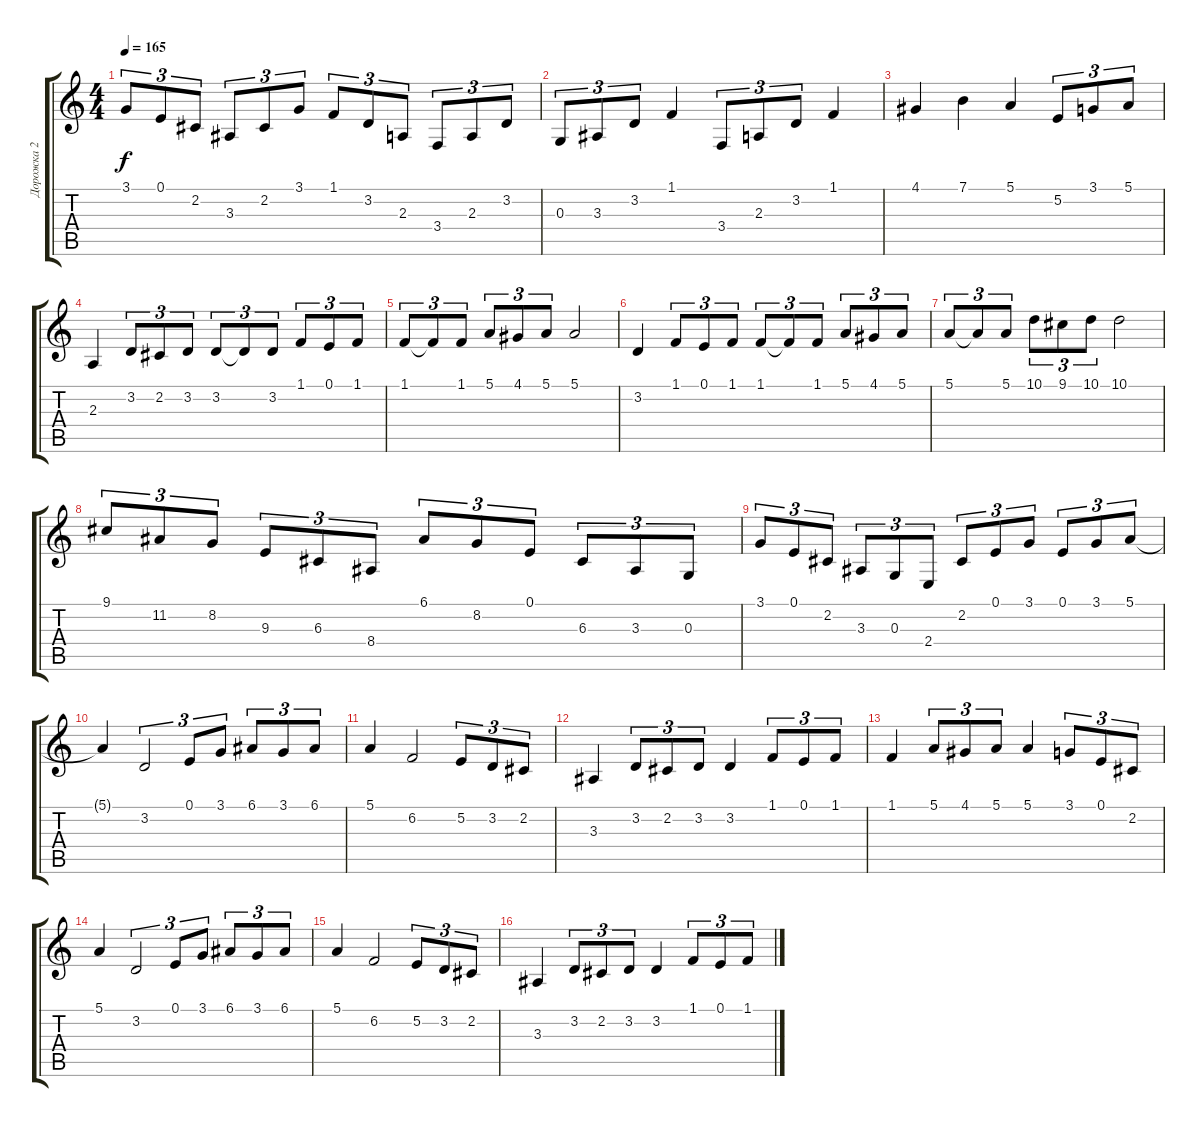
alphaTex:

\track ("Дорожка 2" "Дорожка 2") {instrument lead2sawtooth}
\staff {score tabs}
\tuning (E4 B3 G3 D3 A2 E2) {hide}
\ts (4 4)
\tempo 165
\clef g2
\ks c
3.1.8{tu (3 2) dy f} 0.1.8{tu (3 2)} 2.2.8{tu (3 2)} 3.3.8{tu (3 2)} 2.2.8{tu (3 2)} 3.1.8{tu (3 2)} 1.1.8{tu (3 2)} 3.2.8{tu (3 2)} 2.3.8{tu (3 2)} 3.4.8{tu (3 2)} 2.3.8{tu (3 2)} 3.2.8{tu (3 2)} |
0.3.8{tu (3 2)} 3.3.8{tu (3 2)} 3.2.8{tu (3 2)} 1.1.4 3.4.8{tu (3 2)} 2.3.8{tu (3 2)} 3.2.8{tu (3 2)} 1.1.4 |
4.1.4 7.1.4 5.1.4 5.2.8{tu (3 2)} 3.1.8{tu (3 2)} 5.1.8{tu (3 2)} |
2.3.4 3.2.8{tu (3 2)} 2.2.8{tu (3 2)} 3.2.8{tu (3 2)} 3.2.8{tu (3 2)} 3.2{t}.8{tu (3 2)} 3.2.8{tu (3 2)} 1.1.8{tu (3 2)} 0.1.8{tu (3 2)} 1.1.8{tu (3 2)} |
1.1.8{tu (3 2)} 1.1{t}.8{tu (3 2)} 1.1.8{tu (3 2)} 5.1.8{tu (3 2)} 4.1.8{tu (3 2)} 5.1.8{tu (3 2)} 5.1.2 |
3.2.4 1.1.8{tu (3 2)} 0.1.8{tu (3 2)} 1.1.8{tu (3 2)} 1.1.8{tu (3 2)} 1.1{t}.8{tu (3 2)} 1.1.8{tu (3 2)} 5.1.8{tu (3 2)} 4.1.8{tu (3 2)} 5.1.8{tu (3 2)} |
5.1.8{tu (3 2)} 5.1{t}.8{tu (3 2)} 5.1.8{tu (3 2)} 10.1.8{tu (3 2)} 9.1.8{tu (3 2)} 10.1.8{tu (3 2)} 10.1.2 |
9.1.8{tu (3 2)} 11.2.8{tu (3 2)} 8.2.8{tu (3 2)} 9.3.8{tu (3 2)} 6.3.8{tu (3 2)} 8.4.8{tu (3 2)} 6.1.8{tu (3 2)} 8.2.8{tu (3 2)} 0.1.8{tu (3 2)} 6.3.8{tu (3 2)} 3.3.8{tu (3 2)} 0.3.8{tu (3 2)} |
3.1.8{tu (3 2)} 0.1.8{tu (3 2)} 2.2.8{tu (3 2)} 3.3.8{tu (3 2)} 0.3.8{tu (3 2)} 2.4.8{tu (3 2)} 2.2.8{tu (3 2)} 0.1.8{tu (3 2)} 3.1.8{tu (3 2)} 0.1.8{tu (3 2)} 3.1.8{tu (3 2)} 5.1.8{tu (3 2)} |
5.1{t}.4 3.2.2{tu (3 2)} 0.1.8{tu (3 2)} 3.1.8{tu (3 2)} 6.1.8{tu (3 2)} 3.1.8{tu (3 2)} 6.1.8{tu (3 2)} |
5.1.4 6.2.2 5.2.8{tu (3 2)} 3.2.8{tu (3 2)} 2.2.8{tu (3 2)} |
3.3.4 3.2.8{tu (3 2)} 2.2.8{tu (3 2)} 3.2.8{tu (3 2)} 3.2.4 1.1.8{tu (3 2)} 0.1.8{tu (3 2)} 1.1.8{tu (3 2)} |
1.1.4 5.1.8{tu (3 2)} 4.1.8{tu (3 2)} 5.1.8{tu (3 2)} 5.1.4 3.1.8{tu (3 2)} 0.1.8{tu (3 2)} 2.2.8{tu (3 2)} |
5.1.4 3.2.2{tu (3 2)} 0.1.8{tu (3 2)} 3.1.8{tu (3 2)} 6.1.8{tu (3 2)} 3.1.8{tu (3 2)} 6.1.8{tu (3 2)} |
5.1.4 6.2.2 5.2.8{tu (3 2)} 3.2.8{tu (3 2)} 2.2.8{tu (3 2)} |
3.3.4 3.2.8{tu (3 2)} 2.2.8{tu (3 2)} 3.2.8{tu (3 2)} 3.2.4 1.1.8{tu (3 2)} 0.1.8{tu (3 2)} 1.1.8{tu (3 2)}
